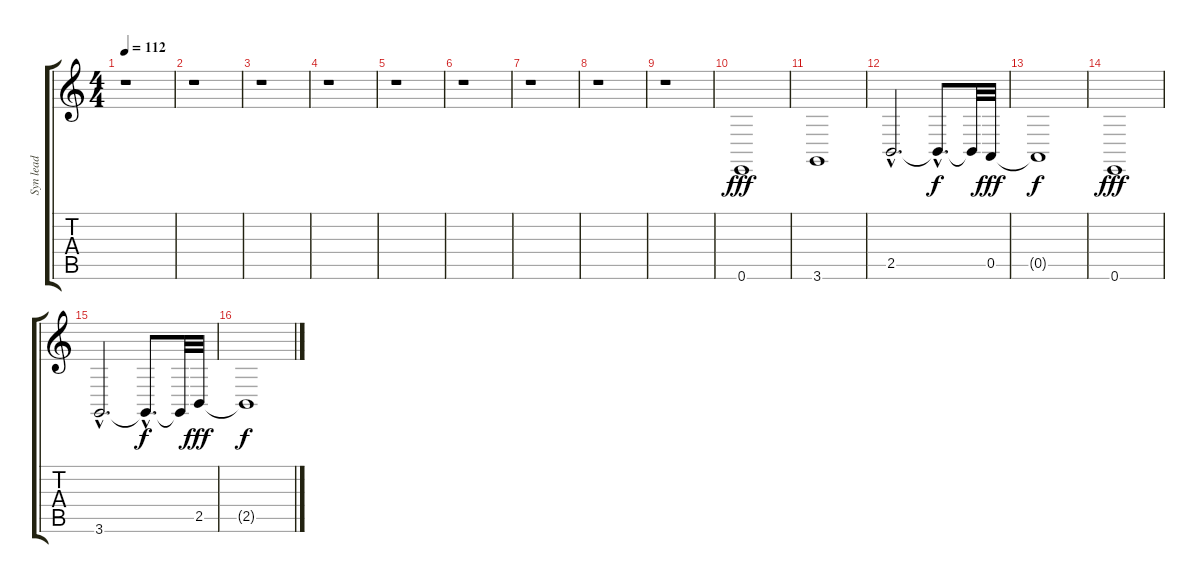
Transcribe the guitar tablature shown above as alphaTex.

\track ("Syn lead" "Syn lead") {instrument clarinet}
\staff {score tabs}
\tuning (E4 B3 G3 D3 A2 E2) {hide}
\ts (4 4)
\tempo 112
\clef g2
\ks c
r.1{dy fff} |
r.1 |
r.1 |
r.1 |
r.1 |
r.1 |
r.1 |
r.1 |
r.1 |
0.6.1 |
3.6.1 |
2.5{hac}.2{d} 2.5{hac t}.8{d dy f} 2.5{t}.32 0.5.32{dy fff} |
0.5{t}.1{dy f} |
0.6.1{dy fff} |
3.6{hac}.2{d} 3.6{hac t}.8{d dy f} 3.6{t}.32 2.5.32{dy fff} |
2.5{t}.1{dy f}
